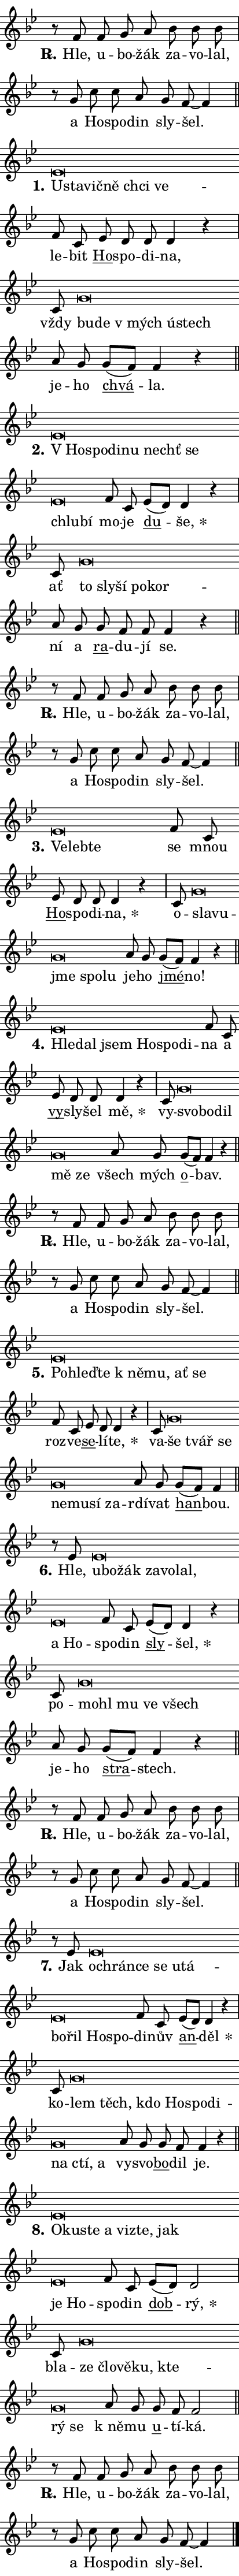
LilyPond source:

\version "2.22.1"
\header { tagline = "" }
\paper {
  indent = 0\cm
  top-margin = 0\cm
  right-margin = 0\cm
  bottom-margin = 0\cm
  left-margin = 0\cm
  paper-width = 7\cm
  page-breaking = #ly:one-page-breaking
  system-system-spacing.basic-distance = #11
  score-system-spacing.basic-distance = #11
  ragged-last = ##f
}


%% Author: Thomas Morley
%% https://lists.gnu.org/archive/html/lilypond-user/2020-05/msg00002.html
#(define (line-position grob)
"Returns position of @var[grob} in current system:
   @code{'start}, if at first time-step
   @code{'end}, if at last time-step
   @code{'middle} otherwise
"
  (let* ((col (ly:item-get-column grob))
         (ln (ly:grob-object col 'left-neighbor))
         (rn (ly:grob-object col 'right-neighbor))
         (col-to-check-left (if (ly:grob? ln) ln col))
         (col-to-check-right (if (ly:grob? rn) rn col))
         (break-dir-left
           (and
             (ly:grob-property col-to-check-left 'non-musical #f)
             (ly:item-break-dir col-to-check-left)))
         (break-dir-right
           (and
             (ly:grob-property col-to-check-right 'non-musical #f)
             (ly:item-break-dir col-to-check-right))))
        (cond ((eqv? 1 break-dir-left) 'start)
              ((eqv? -1 break-dir-right) 'end)
              (else 'middle))))

#(define (tranparent-at-line-position vctor)
  (lambda (grob)
  "Relying on @code{line-position} select the relevant enry from @var{vctor}.
Used to determine transparency,"
    (case (line-position grob)
      ((end) (not (vector-ref vctor 0)))
      ((middle) (not (vector-ref vctor 1)))
      ((start) (not (vector-ref vctor 2))))))

noteHeadBreakVisibility =
#(define-music-function (break-visibility)(vector?)
"Makes @code{NoteHead}s transparent relying on @var{break-visibility}"
#{
  \override NoteHead.transparent =
    #(tranparent-at-line-position break-visibility)
#})

#(define delete-ledgers-for-transparent-note-heads
  (lambda (grob)
    "Reads whether a @code{NoteHead} is transparent.
If so this @code{NoteHead} is removed from @code{'note-heads} from
@var{grob}, which is supposed to be @code{LedgerLineSpanner}.
As a result ledgers are not printed for this @code{NoteHead}"
    (let* ((nhds-array (ly:grob-object grob 'note-heads))
           (nhds-list
             (if (ly:grob-array? nhds-array)
                 (ly:grob-array->list nhds-array)
                 '()))
           ;; Relies on the transparent-property being done before
           ;; Staff.LedgerLineSpanner.after-line-breaking is executed.
           ;; This is fragile ...
           (to-keep
             (remove
               (lambda (nhd)
                 (ly:grob-property nhd 'transparent #f))
               nhds-list)))
      ;; TODO find a better method to iterate over grob-arrays, similiar
      ;; to filter/remove etc for lists
      ;; For now rebuilt from scratch
      (set! (ly:grob-object grob 'note-heads)  '())
      (for-each
        (lambda (nhd)
          (ly:pointer-group-interface::add-grob grob 'note-heads nhd))
        to-keep))))

hideNotes = {
  \noteHeadBreakVisibility #begin-of-line-visible
}
unHideNotes = {
  \noteHeadBreakVisibility #all-visible
}

% work-around for resetting accidentals
% https://lilypond.org/doc/v2.23/Documentation/notation/displaying-rhythms#unmetered-music
cadenzaMeasure = {
  \cadenzaOff
  \partial 1024 s1024
  \cadenzaOn
}

#(define-markup-command (accent layout props text) (markup?)
  "Underline accented syllable"
  (interpret-markup layout props
    #{\markup \override #'(offset . 4.3) \underline { #text }#}))

responsum = \markup \concat {
  "R" \hspace #-1.05 \path #0.1 #'((moveto 0 0.07) (lineto 0.9 0.8)) \hspace #0.05 "."
}

\layout {
    \context {
        \Staff
        \remove "Time_signature_engraver"
        \override LedgerLineSpanner.after-line-breaking = #delete-ledgers-for-transparent-note-heads
    }
    \context {
        \Voice {
            \override NoteHead.output-attributes = #'((class . "notehead"))
            \override Hairpin.height = #0.55
        }
    }
    \context {
        \Lyrics {
            \override StanzaNumber.output-attributes = #'((class . "stanzanumber"))
            \override LyricSpace.minimum-distance = #0.9
            \override LyricText.font-name = #"TeX Gyre Schola"
            \override LyricText.font-size = 1
            \override StanzaNumber.font-name = #"TeX Gyre Schola Bold"
            \override StanzaNumber.font-size = 1
        }
    }
}

% magnetic-lyrics.ily
%
%   written by
%     Jean Abou Samra <jean@abou-samra.fr>
%     Werner Lemberg <wl@gnu.org>
%
%   adapted by
%     Jiri Hon <jiri.hon@gmail.com>
%
% Version 2022-Apr-15

% https://www.mail-archive.com/lilypond-user@gnu.org/msg149350.html

#(define (Left_hyphen_pointer_engraver context)
   "Collect syllable-hyphen-syllable occurrences in lyrics and store
them in properties.  This engraver only looks to the left.  For
example, if the lyrics input is @code{foo -- bar}, it does the
following.

@itemize @bullet
@item
Set the @code{text} property of the @code{LyricHyphen} grob between
@q{foo} and @q{bar} to @code{foo}.

@item
Set the @code{left-hyphen} property of the @code{LyricText} grob with
text @q{foo} to the @code{LyricHyphen} grob between @q{foo} and
@q{bar}.
@end itemize

Use this auxiliary engraver in combination with the
@code{lyric-@/text::@/apply-@/magnetic-@/offset!} hook."
   (let ((hyphen #f)
         (text #f))
     (make-engraver
      (acknowledgers
       ((lyric-syllable-interface engraver grob source-engraver)
        (set! text grob)))
      (end-acknowledgers
       ((lyric-hyphen-interface engraver grob source-engraver)
        ;(when (not (grob::has-interface grob 'lyric-space-interface))
          (set! hyphen grob)));)
      ((stop-translation-timestep engraver)
       (when (and text hyphen)
         (ly:grob-set-object! text 'left-hyphen hyphen))
       (set! text #f)
       (set! hyphen #f)))))

#(define (lyric-text::apply-magnetic-offset! grob)
   "If the space between two syllables is less than the value in
property @code{LyricText@/.details@/.squash-threshold}, move the right
syllable to the left so that it gets concatenated with the left
syllable.

Use this function as a hook for
@code{LyricText@/.after-@/line-@/breaking} if the
@code{Left_@/hyphen_@/pointer_@/engraver} is active."
   (let ((hyphen (ly:grob-object grob 'left-hyphen #f)))
     (when hyphen
       (let ((left-text (ly:spanner-bound hyphen LEFT)))
         (when (grob::has-interface left-text 'lyric-syllable-interface)
           (let* ((common (ly:grob-common-refpoint grob left-text X))
                  (this-x-ext (ly:grob-extent grob common X))
                  (left-x-ext
                   (begin
                     ;; Trigger magnetism for left-text.
                     (ly:grob-property left-text 'after-line-breaking)
                     (ly:grob-extent left-text common X)))
                  ;; `delta` is the gap width between two syllables.
                  (delta (- (interval-start this-x-ext)
                            (interval-end left-x-ext)))
                  (details (ly:grob-property grob 'details))
                  (threshold (assoc-get 'squash-threshold details 0.2)))
             (when (< delta threshold)
               (let* (;; We have to manipulate the input text so that
                      ;; ligatures crossing syllable boundaries are not
                      ;; disabled.  For languages based on the Latin
                      ;; script this is essentially a beautification.
                      ;; However, for non-Western scripts it can be a
                      ;; necessity.
                      (lt (ly:grob-property left-text 'text))
                      (rt (ly:grob-property grob 'text))
                      (is-space (grob::has-interface hyphen 'lyric-space-interface))
                      (space (if is-space " " ""))
                      (space-markup (grob-interpret-markup grob " "))
                      (space-size (interval-length (ly:stencil-extent space-markup X)))
                      (extra-delta (if is-space space-size 0))
                      ;; Append new syllable.
                      (ltrt-space (if (and (string? lt) (string? rt))
                                (string-append lt space rt)
                                (make-concat-markup (list lt space rt))))
                      ;; Right-align `ltrt` to the right side.
                      (ltrt-space-markup (grob-interpret-markup
                               grob
                               (make-translate-markup
                                (cons (interval-length this-x-ext) 0)
                                (make-right-align-markup ltrt-space)))))
                 (begin
                   ;; Don't print `left-text`.
                   (ly:grob-set-property! left-text 'stencil #f)
                   ;; Set text and stencil (which holds all collected
                   ;; syllables so far) and shift it to the left.
                   (ly:grob-set-property! grob 'text ltrt-space)
                   (ly:grob-set-property! grob 'stencil ltrt-space-markup)
                   (ly:grob-translate-axis! grob (- (- delta extra-delta)) X))))))))))


#(define (lyric-hyphen::displace-bounds-first grob)
   ;; Make very sure this callback isn't triggered too early.
   (let ((left (ly:spanner-bound grob LEFT))
         (right (ly:spanner-bound grob RIGHT)))
     (ly:grob-property left 'after-line-breaking)
     (ly:grob-property right 'after-line-breaking)
     (ly:lyric-hyphen::print grob)))

squashThreshold = #0.4

\layout {
  \context {
    \Lyrics
    \consists #Left_hyphen_pointer_engraver
    \override LyricText.after-line-breaking =
      #lyric-text::apply-magnetic-offset!
    \override LyricHyphen.stencil = #lyric-hyphen::displace-bounds-first
    \override LyricText.details.squash-threshold = \squashThreshold
    \override LyricHyphen.minimum-distance = 0
    \override LyricHyphen.minimum-length = \squashThreshold
  }
}

squash = \override LyricText.details.squash-threshold = 9999
unSquash = \override LyricText.details.squash-threshold = \squashThreshold

left = \override LyricText.self-alignment-X = #LEFT
unLeft = \revert LyricText.self-alignment-X

starOffset = #(lambda (grob) 
                (let ((x_offset (ly:self-alignment-interface::aligned-on-x-parent grob)))
                  (if (= x_offset 0) 0 (+ x_offset 1.2))))

star = #(define-music-function (syllable)(string?)
"Append star separator at the end of a syllable"
#{
  \once \override LyricText.X-offset = #starOffset
  \lyricmode { \markup {
    #syllable
    \override #'((font-name . "TeX Gyre Schola Bold")) \hspace #0.2 \lower #0.65 \larger "*"
  } }
#})

starAccent = #(define-music-function (syllable)(string?)
"Append star separator at the end of a syllable and make accent"
#{
  \once \override LyricText.X-offset = #starOffset
  \lyricmode { \markup {
    \accent #syllable
    \override #'((font-name . "TeX Gyre Schola Bold")) \hspace #0.2 \lower #0.65 \larger "*"
  } }
#})

breath = #(define-music-function (syllable)(string?)
"Append breathing indicator at the end of a syllable"
#{
  \lyricmode { \markup { #syllable "+" } }
#})

optionalBreath = #(define-music-function (syllable)(string?)
"Append optional breathing indicator at the end of a syllable"
#{
  \lyricmode { \markup { #syllable "(+)" } }
#})


\score {
    <<
        \new Voice = "melody" { \cadenzaOn \key bes \major \relative { r8 f' f g a bes bes bes \cadenzaMeasure \bar "|" r g c c a g f~ f4 \cadenzaMeasure \bar "||" \break }
\relative { es'\breve*1/16 \hideNotes \breve*1/16 \bar "" \breve*1/16 \bar "" \breve*1/16 \bar "" \breve*1/16 \breve*1/16 \bar "" \unHideNotes f8 c \bar "" es d d d4 r \cadenzaMeasure \bar "|" c8 g'\breve*1/16 \hideNotes \breve*1/16 \bar "" \breve*1/16 \bar "" \breve*1/16 \breve*1/16 \bar "" \unHideNotes a8 g \bar "" g[( f)] f4 r \cadenzaMeasure \bar "||" \break }
\relative { es'\breve*1/16 \hideNotes \breve*1/16 \bar "" \breve*1/16 \bar "" \breve*1/16 \bar "" \breve*1/16 \bar "" \breve*1/16 \bar "" \breve*1/16 \breve*1/16 \bar "" \unHideNotes f8 c \bar "" es[( d)] d4 r \cadenzaMeasure \bar "|" c8 g'\breve*1/16 \hideNotes \breve*1/16 \bar "" \breve*1/16 \bar "" \breve*1/16 \breve*1/16 \bar "" \unHideNotes a8 g \bar "" g f f f4 r \cadenzaMeasure \bar "||" \break }
\relative { r8 f' f g a bes bes bes \cadenzaMeasure \bar "|" r g c c a g f~ f4 \cadenzaMeasure \bar "||" \break }
\relative { es'\breve*1/16 \hideNotes \breve*1/16 \breve*1/16 \bar "" \unHideNotes f8 c \bar "" es d d d4 r \cadenzaMeasure \bar "|" c8 g'\breve*1/16 \hideNotes \breve*1/16 \bar "" \breve*1/16 \bar "" \breve*1/16 \breve*1/16 \bar "" \unHideNotes a8 g \bar "" g[( f)] f4 r \cadenzaMeasure \bar "||" \break }
\relative { es'\breve*1/16 \hideNotes \breve*1/16 \bar "" \breve*1/16 \bar "" \breve*1/16 \bar "" \breve*1/16 \breve*1/16 \bar "" \unHideNotes f8 c \bar "" es d d d4 r \cadenzaMeasure \bar "|" c8 g'\breve*1/16 \hideNotes \breve*1/16 \bar "" \breve*1/16 \bar "" \breve*1/16 \breve*1/16 \bar "" \unHideNotes a8 g \bar "" g[( f)] f4 r \cadenzaMeasure \bar "||" \break }
\relative { r8 f' f g a bes bes bes \cadenzaMeasure \bar "|" r g c c a g f~ f4 \cadenzaMeasure \bar "||" \break }
\relative { es'\breve*1/16 \hideNotes \breve*1/16 \bar "" \breve*1/16 \bar "" \breve*1/16 \bar "" \breve*1/16 \bar "" \breve*1/16 \breve*1/16 \bar "" \unHideNotes f8 c \bar "" es d d4 r \cadenzaMeasure \bar "|" c8 g'\breve*1/16 \hideNotes \breve*1/16 \bar "" \breve*1/16 \bar "" \breve*1/16 \bar "" \breve*1/16 \bar "" \breve*1/16 \breve*1/16 \bar "" \unHideNotes a8 g \bar "" g[( f)] f4 \cadenzaMeasure \bar "||" \break }
\relative { r8 es'8 es\breve*1/16 \hideNotes \breve*1/16 \bar "" \breve*1/16 \bar "" \breve*1/16 \bar "" \breve*1/16 \bar "" \breve*1/16 \bar "" \breve*1/16 \breve*1/16 \bar "" \unHideNotes f8 c \bar "" es[( d)] d4 r \cadenzaMeasure \bar "|" c8 g'\breve*1/16 \hideNotes \breve*1/16 \bar "" \breve*1/16 \bar "" \breve*1/16 \breve*1/16 \bar "" \unHideNotes a8 g \bar "" g[( f)] f4 r \cadenzaMeasure \bar "||" \break }
\relative { r8 f' f g a bes bes bes \cadenzaMeasure \bar "|" r g c c a g f~ f4 \cadenzaMeasure \bar "||" \break }
\relative { r8 es'8 es\breve*1/16 \hideNotes \breve*1/16 \bar "" \breve*1/16 \bar "" \breve*1/16 \bar "" \breve*1/16 \bar "" \breve*1/16 \bar "" \breve*1/16 \bar "" \breve*1/16 \bar "" \breve*1/16 \breve*1/16 \bar "" \unHideNotes f8 c \bar "" es[( d)] d4 r \cadenzaMeasure \bar "|" c8 g'\breve*1/16 \hideNotes \breve*1/16 \bar "" \breve*1/16 \bar "" \breve*1/16 \bar "" \breve*1/16 \bar "" \breve*1/16 \bar "" \breve*1/16 \bar "" \breve*1/16 \breve*1/16 \bar "" \unHideNotes a8 g \bar "" g f f4 r \cadenzaMeasure \bar "||" \break }
\relative { es'\breve*1/16 \hideNotes \breve*1/16 \bar "" \breve*1/16 \bar "" \breve*1/16 \bar "" \breve*1/16 \bar "" \breve*1/16 \bar "" \breve*1/16 \bar "" \breve*1/16 \breve*1/16 \bar "" \unHideNotes f8 c \bar "" es[( d)] d2 \cadenzaMeasure \bar "|" c8 g'\breve*1/16 \hideNotes \breve*1/16 \bar "" \breve*1/16 \bar "" \breve*1/16 \bar "" \breve*1/16 \bar "" \breve*1/16 \breve*1/16 \bar "" \unHideNotes a8 g \bar "" g f f2 \cadenzaMeasure \bar "||" \break }
\relative { r8 f' f g a bes bes bes \cadenzaMeasure \bar "|" r g c c a g f~ f4 \cadenzaMeasure \bar "||" \break } \bar "|." }
        \new Lyrics \lyricsto "melody" { \lyricmode { \set stanza = \responsum
Hle, u -- bo -- žák za -- vo -- lal, a Ho -- spo -- din sly -- šel.
\set stanza = "1."
\left U -- \squash sta -- vič -- ně chci ve -- \unLeft \unSquash le -- bit \markup \accent Ho -- spo -- di -- na,
vždy \left bu -- \squash de "v mých" ús -- tech \unLeft \unSquash je -- ho \markup \accent chvá -- la.
\set stanza = "2."
\left "V Ho" -- \squash spo -- di -- nu nechť se chlu -- bí \unLeft \unSquash mo -- je \markup \accent du -- \star še, ať \left to \squash sly -- ší po -- kor -- \unLeft \unSquash ní a \markup \accent ra -- du -- jí se.
\set stanza = \responsum
Hle, u -- bo -- žák za -- vo -- lal, a Ho -- spo -- din sly -- šel.
\set stanza = "3."
\left Ve -- \squash leb -- te \unLeft \unSquash se mnou \markup \accent Ho -- spo -- di -- \star na, o -- \left sla -- \squash vu -- jme spo -- lu \unLeft \unSquash je -- ho \markup \accent jmé -- no!
\set stanza = "4."
\left Hle -- \squash dal jsem Ho -- spo -- di -- \unLeft \unSquash na a \markup \accent vy -- sly -- šel \star mě, vy -- \left svo -- \squash bo -- dil mě ze \unLeft \unSquash všech mých \markup \accent o -- bav.
\set stanza = \responsum
Hle, u -- bo -- žák za -- vo -- lal, a Ho -- spo -- din sly -- šel.
\set stanza = "5."
\left Po -- \squash hleď -- te "k ně" -- mu, ať se \unLeft \unSquash roz -- ve -- \markup \accent se -- lí -- \star te, va -- \left še \squash tvář se ne -- mu -- sí za -- \unLeft \unSquash rdí -- vat \markup \accent han -- bou.
\set stanza = "6."
Hle, \left u -- \squash bo -- žák za -- vo -- lal, a Ho -- \unLeft \unSquash spo -- din \markup \accent sly -- \star šel, po -- \left mo -- \squash hl mu ve všech \unLeft \unSquash je -- ho \markup \accent stra -- stech.
\set stanza = \responsum
Hle, u -- bo -- žák za -- vo -- lal, a Ho -- spo -- din sly -- šel.
\set stanza = "7."
Jak \left o -- \squash chrán -- ce se u -- tá -- bo -- řil Ho -- spo -- \unLeft \unSquash di -- nův \markup \accent an -- \star děl ko -- \left lem \squash těch, kdo Ho -- spo -- di -- na ctí, a \unLeft \unSquash vy -- svo -- \markup \accent bo -- dil je.
\set stanza = "8."
\left O -- \squash ku -- ste a vi -- zte, jak je Ho -- \unLeft \unSquash spo -- din \markup \accent dob -- \star rý, bla -- \left ze \squash člo -- vě -- ku, kte -- rý se \unLeft \unSquash "k ně" -- mu \markup \accent u -- tí -- ká.
\set stanza = \responsum
Hle, u -- bo -- žák za -- vo -- lal, a Ho -- spo -- din sly -- šel. } }
    >>
    \layout {}
}
